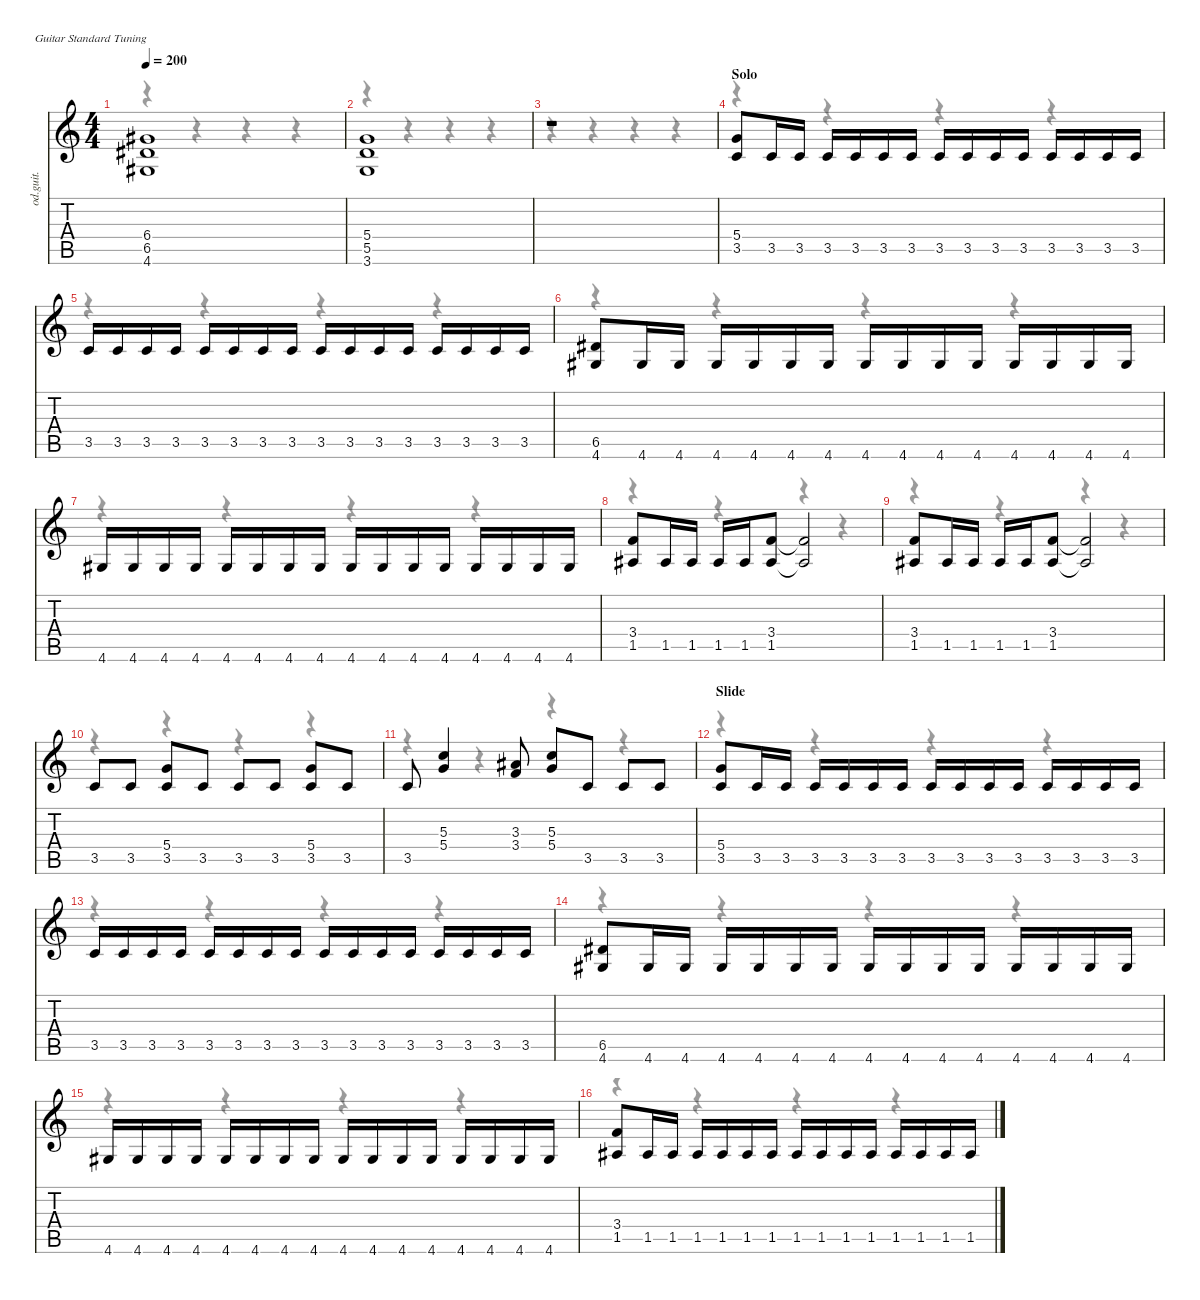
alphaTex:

\hideDynamics
\bracketExtendMode nobrackets
\otherSystemsTrackNameOrientation horizontal
\track ("Guitar 1 " "od.guit.") {instrument overdrivenguitar}
\staff {score tabs}
\tuning (E4 B3 G3 D3 A2 E2)
\voice
\ts (4 4)
\scale
0.982788
\tempo 200
\accidentals auto
\clef g2
\ottava regular
\simile none
\ks c
(6.4{acc #} 6.5{acc #} 4.6{acc #}).1{dy f beam Up} |
\scale
0.982788 (5.4 5.5 3.6).1{beam Up} |
\scale
1.09391 r.1{beam Up} |
\section ("" "Solo")
\scale
0.978277 (5.4 3.5).8{beam Up} 3.5.16{beam Up} 3.5.16{beam Up} 3.5.16{beam Up} 3.5.16{beam Up} 3.5.16{beam Up} 3.5.16{beam Up} 3.5.16{beam Up} 3.5.16{beam Up} 3.5.16{beam Up} 3.5.16{beam Up} 3.5.16{beam Up} 3.5.16{beam Up} 3.5.16{beam Up} 3.5.16{beam Up} |
\scale
0.992988 3.5.16{beam Up} 3.5.16{beam Up} 3.5.16{beam Up} 3.5.16{beam Up} 3.5.16{beam Up} 3.5.16{beam Up} 3.5.16{beam Up} 3.5.16{beam Up} 3.5.16{beam Up} 3.5.16{beam Up} 3.5.16{beam Up} 3.5.16{beam Up} 3.5.16{beam Up} 3.5.16{beam Up} 3.5.16{beam Up} 3.5.16{beam Up} |
\scale
0.978277 (6.5{acc #} 4.6{acc #}).8{beam Up} 4.6{acc #}.16{beam Up} 4.6{acc #}.16{beam Up} 4.6{acc #}.16{beam Up} 4.6{acc #}.16{beam Up} 4.6{acc #}.16{beam Up} 4.6{acc #}.16{beam Up} 4.6{acc #}.16{beam Up} 4.6{acc #}.16{beam Up} 4.6{acc #}.16{beam Up} 4.6{acc #}.16{beam Up} 4.6{acc #}.16{beam Up} 4.6{acc #}.16{beam Up} 4.6{acc #}.16{beam Up} 4.6{acc #}.16{beam Up} |
\scale
0.978277 4.6{acc #}.16{beam Up} 4.6{acc #}.16{beam Up} 4.6{acc #}.16{beam Up} 4.6{acc #}.16{beam Up} 4.6{acc #}.16{beam Up} 4.6{acc #}.16{beam Up} 4.6{acc #}.16{beam Up} 4.6{acc #}.16{beam Up} 4.6{acc #}.16{beam Up} 4.6{acc #}.16{beam Up} 4.6{acc #}.16{beam Up} 4.6{acc #}.16{beam Up} 4.6{acc #}.16{beam Up} 4.6{acc #}.16{beam Up} 4.6{acc #}.16{beam Up} 4.6{acc #}.16{beam Up} |
\scale
0.978277 (3.4 1.5{acc #}).8{beam Up} 1.5{acc #}.16{beam Up} 1.5{acc #}.16{beam Up} 1.5{acc #}.16{beam Up} 1.5{acc #}.16{beam Up} (3.4 1.5{acc #}).8{beam Up} (3.4{t} 1.5{t acc #}).2{beam Up} |
\scale
1.07665 (3.4 1.5{acc #}).8{beam Up} 1.5{acc #}.16{beam Up} 1.5{acc #}.16{beam Up} 1.5{acc #}.16{beam Up} 1.5{acc #}.16{beam Up} (3.4 1.5{acc #}).8{beam Up} (3.4{t} 1.5{t acc #}).2{beam Up} |
\scale
0.988084 3.5.8{beam Up} 3.5.8{beam Up} (5.4 3.5).8{beam Up} 3.5.8{beam Up} 3.5.8{beam Up} 3.5.8{beam Up} (5.4 3.5).8{beam Up} 3.5.8{beam Up} |
\scale
0.98573 3.5.8{beam Up} (5.3 5.4).4{beam Up} (3.3{acc #} 3.4).8{beam Up} (5.3 5.4).8{beam Up} 3.5.8{beam Up} 3.5.8{beam Up} 3.5.8{beam Up} |
\section ("" "Slide")
\scale
0.988084 (5.4 3.5).8{beam Up} 3.5.16{beam Up} 3.5.16{beam Up} 3.5.16{beam Up} 3.5.16{beam Up} 3.5.16{beam Up} 3.5.16{beam Up} 3.5.16{beam Up} 3.5.16{beam Up} 3.5.16{beam Up} 3.5.16{beam Up} 3.5.16{beam Up} 3.5.16{beam Up} 3.5.16{beam Up} 3.5.16{beam Up} |
\scale
0.988084 3.5.16{beam Up} 3.5.16{beam Up} 3.5.16{beam Up} 3.5.16{beam Up} 3.5.16{beam Up} 3.5.16{beam Up} 3.5.16{beam Up} 3.5.16{beam Up} 3.5.16{beam Up} 3.5.16{beam Up} 3.5.16{beam Up} 3.5.16{beam Up} 3.5.16{beam Up} 3.5.16{beam Up} 3.5.16{beam Up} 3.5.16{beam Up} |
\scale
0.973373 (6.5{acc #} 4.6{acc #}).8{beam Up} 4.6{acc #}.16{beam Up} 4.6{acc #}.16{beam Up} 4.6{acc #}.16{beam Up} 4.6{acc #}.16{beam Up} 4.6{acc #}.16{beam Up} 4.6{acc #}.16{beam Up} 4.6{acc #}.16{beam Up} 4.6{acc #}.16{beam Up} 4.6{acc #}.16{beam Up} 4.6{acc #}.16{beam Up} 4.6{acc #}.16{beam Up} 4.6{acc #}.16{beam Up} 4.6{acc #}.16{beam Up} 4.6{acc #}.16{beam Up} |
\scale
1.04918 4.6{acc #}.16{beam Up} 4.6{acc #}.16{beam Up} 4.6{acc #}.16{beam Up} 4.6{acc #}.16{beam Up} 4.6{acc #}.16{beam Up} 4.6{acc #}.16{beam Up} 4.6{acc #}.16{beam Up} 4.6{acc #}.16{beam Up} 4.6{acc #}.16{beam Up} 4.6{acc #}.16{beam Up} 4.6{acc #}.16{beam Up} 4.6{acc #}.16{beam Up} 4.6{acc #}.16{beam Up} 4.6{acc #}.16{beam Up} 4.6{acc #}.16{beam Up} 4.6{acc #}.16{beam Up} |
\scale
0.980336 (3.4 1.5{acc #}).8{beam Up} 1.5{acc #}.16{beam Up} 1.5{acc #}.16{beam Up} 1.5{acc #}.16{beam Up} 1.5{acc #}.16{beam Up} 1.5{acc #}.16{beam Up} 1.5{acc #}.16{beam Up} 1.5{acc #}.16{beam Up} 1.5{acc #}.16{beam Up} 1.5{acc #}.16{beam Up} 1.5{acc #}.16{beam Up} 1.5{acc #}.16{beam Up} 1.5{acc #}.16{beam Up} 1.5{acc #}.16{beam Up} 1.5{acc #}.16{beam Up}
\voice
\clef g2
\ottava regular
\simile none
\ks c
r.4{dy mf beam Down} r.4{beam Down} r.4{beam Down} r.4{beam Down} |
r.4{beam Down} r.4{beam Down} r.4{beam Down} r.4{beam Down} |
r.4{beam Down} r.4{beam Down} r.4{beam Down} r.4{beam Down} |
r.4{beam Down} r.4{beam Down} r.4{beam Down} r.4{beam Down} |
r.4{beam Down} r.4{beam Down} r.4{beam Down} r.4{beam Down} |
r.4{beam Down} r.4{beam Down} r.4{beam Down} r.4{beam Down} |
r.4{beam Down} r.4{beam Down} r.4{beam Down} r.4{beam Down} |
r.4{beam Down} r.4{beam Down} r.4{beam Down} r.4{beam Down} |
r.4{beam Down} r.4{beam Down} r.4{beam Down} r.4{beam Down} |
r.4{beam Down} r.4{beam Down} r.4{beam Down} r.4{beam Down} |
r.4{beam Down} r.4{beam Down} r.4{beam Down} r.4{beam Down} |
r.4{beam Down} r.4{beam Down} r.4{beam Down} r.4{beam Down} |
r.4{beam Down} r.4{beam Down} r.4{beam Down} r.4{beam Down} |
r.4{beam Down} r.4{beam Down} r.4{beam Down} r.4{beam Down} |
r.4{beam Down} r.4{beam Down} r.4{beam Down} r.4{beam Down} |
r.4{beam Down} r.4{beam Down} r.4{beam Down} r.4{beam Down}
